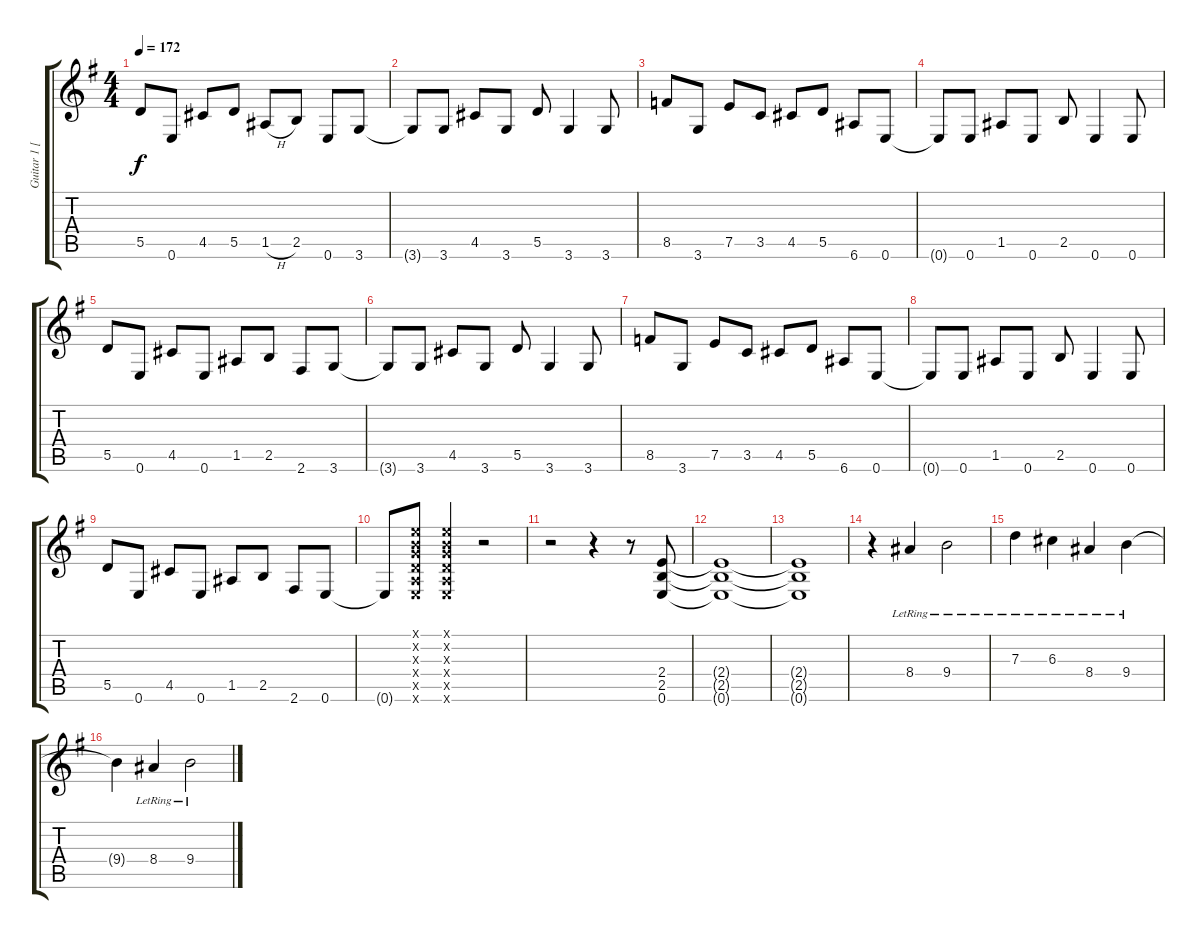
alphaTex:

\track ("Guitar 1 [Slash]" "Guitar 1 [") {instrument distortionguitar}
\staff {score tabs}
\tuning (E4 B3 G3 D3 A2 E2) {hide}
\ts (4 4)
\tempo 172
\clef g2
\ks g
5.5.8{dy f} 0.6.8 4.5.8 5.5.8 1.5{h}.8 2.5.8 0.6.8 3.6.8 |
3.6{t}.8 3.6.8 4.5.8 3.6.8 5.5.8 3.6.4 3.6.8 |
8.5.8 3.6.8 7.5.8 3.5.8 4.5.8 5.5.8 6.6.8 0.6.8 |
0.6{t}.8 0.6.8 1.5.8 0.6.8 2.5.8 0.6.4 0.6.8 |
5.5.8 0.6.8 4.5.8 0.6.8 1.5.8 2.5.8 2.6.8 3.6.8 |
3.6{t}.8 3.6.8 4.5.8 3.6.8 5.5.8 3.6.4 3.6.8 |
8.5.8 3.6.8 7.5.8 3.5.8 4.5.8 5.5.8 6.6.8 0.6.8 |
0.6{t}.8 0.6.8 1.5.8 0.6.8 2.5.8 0.6.4 0.6.8 |
5.5.8 0.6.8 4.5.8 0.6.8 1.5.8 2.5.8 2.6.8 0.6.8 |
0.6{t}.8 (0.1{x} 0.2{x} 0.3{x} 0.4{x} 0.5{x} 0.6{x}).8 (0.1{x} 0.2{x} 0.3{x} 0.4{x} 0.5{x} 0.6{x}).4 r.2 |
r.2 r.4 r.8 (2.4 2.5 0.6).8 |
(2.4{t} 2.5{t} 0.6{t}).1{volume 0} |
(2.4{t} 2.5{t} 0.6{t}).1 |
r.4{volume 8 instrument electricguitarclean} 8.4{lr}.4 9.4{lr}.2 |
7.3{lr}.4 6.3{lr}.4 8.4{lr}.4 9.4{lr}.4 |
9.4{t}.4 8.4{lr}.4 9.4{lr}.2
